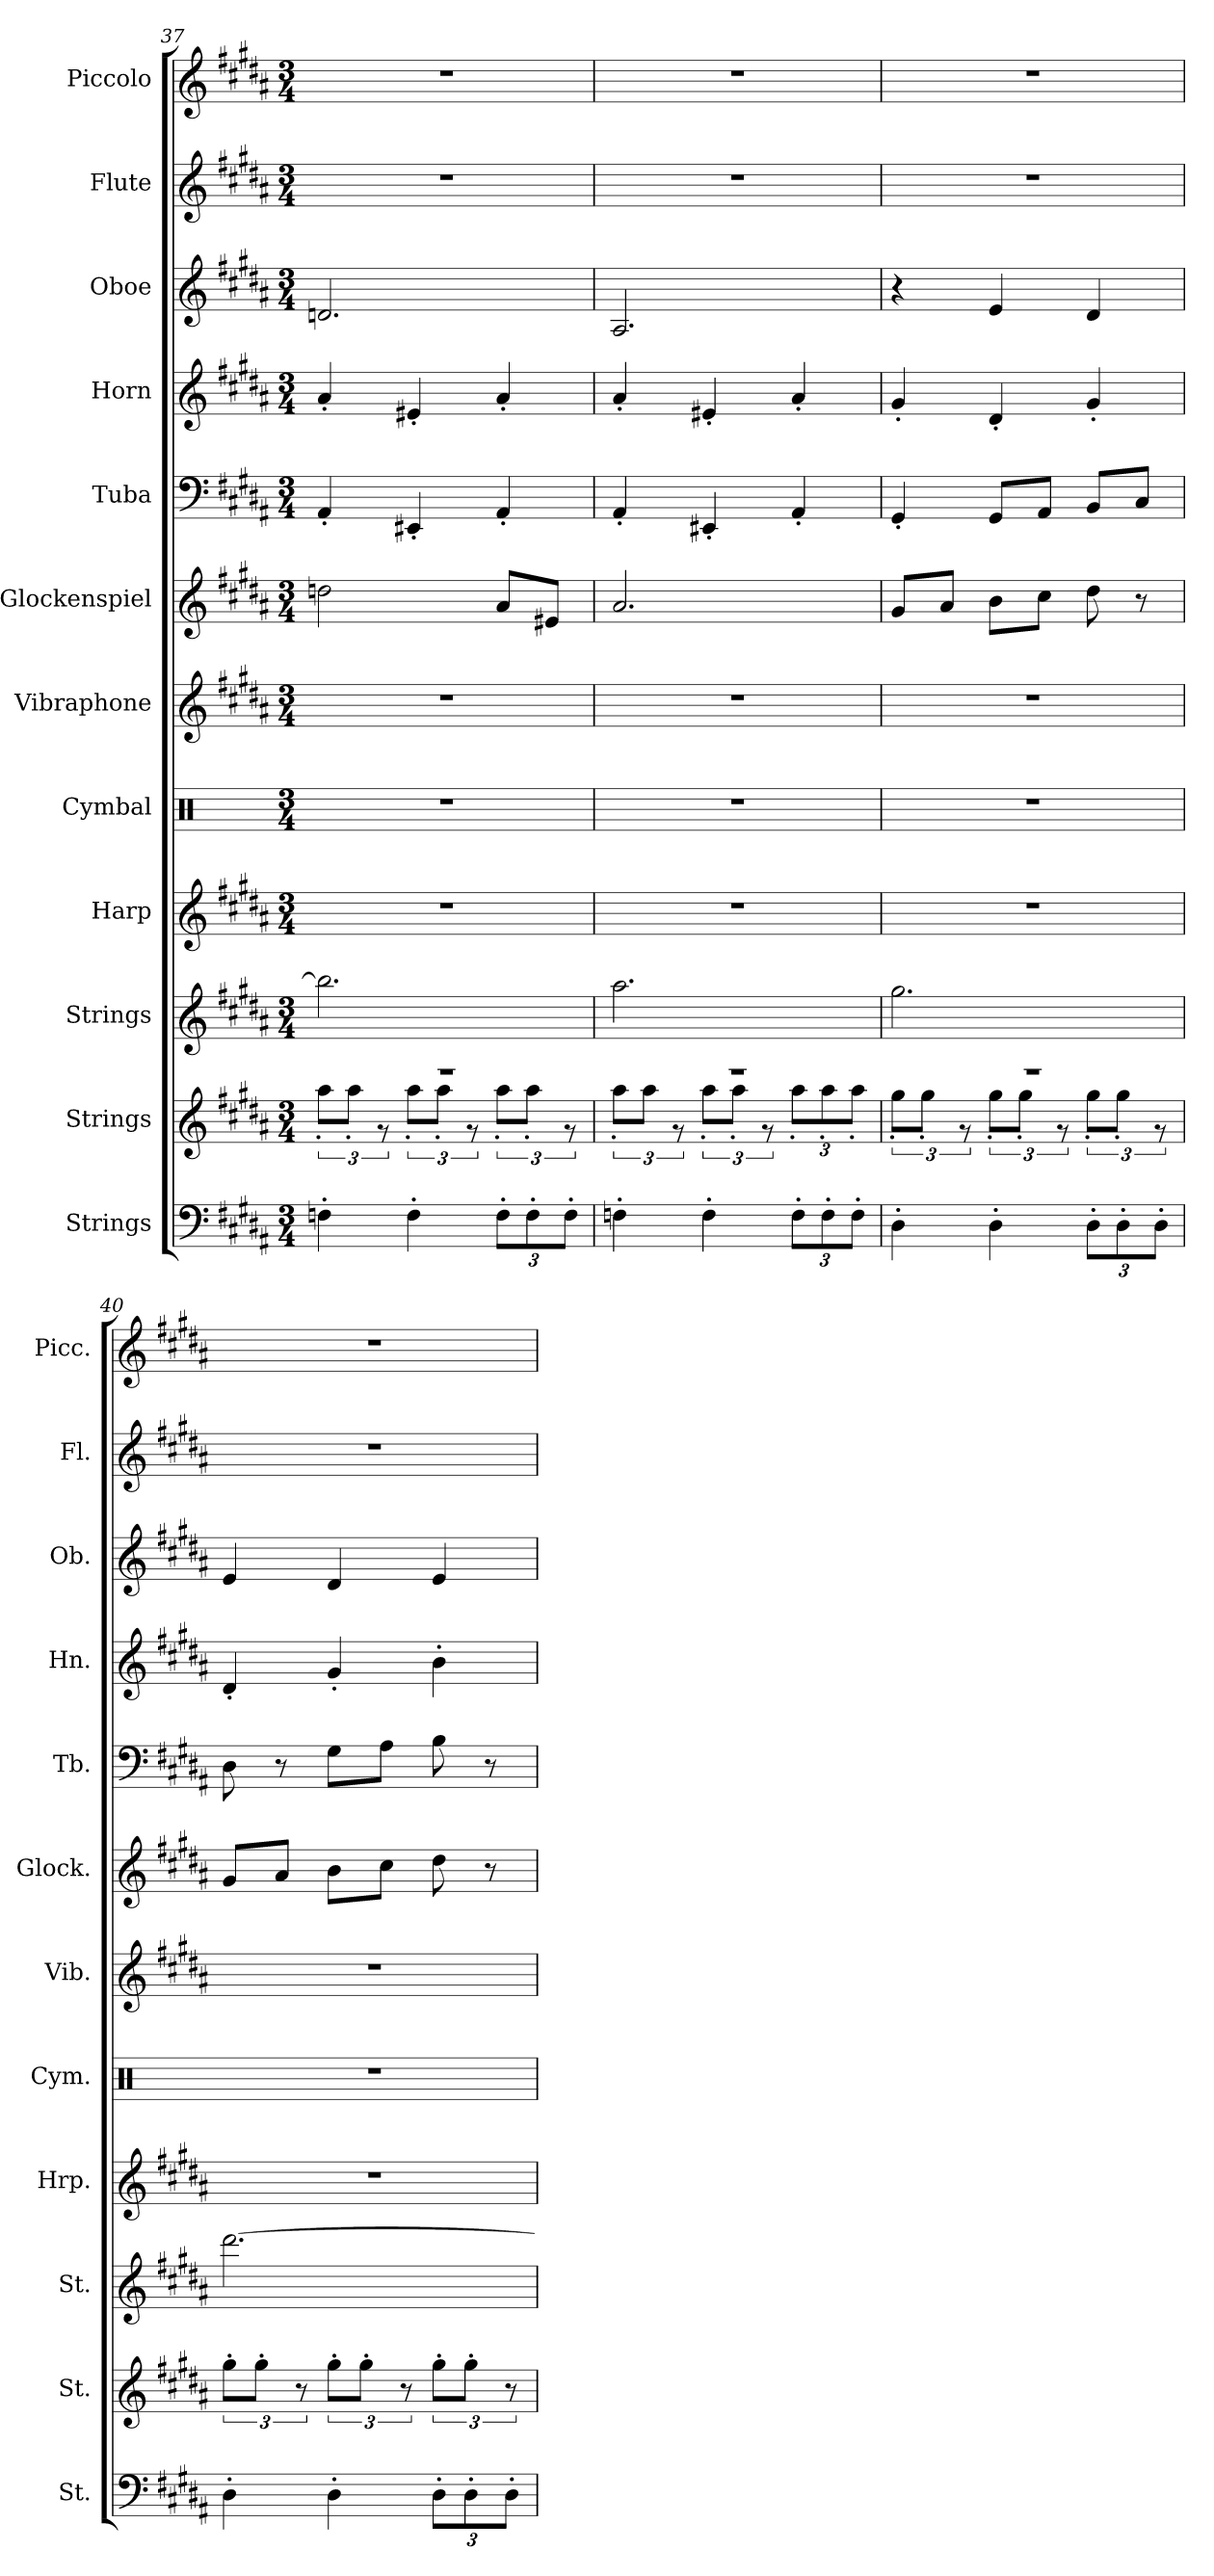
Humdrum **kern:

**kern	**kern	**kern	**kern	**kern	**kern	**kern	**kern	**kern	**kern	**kern	**kern
*part12	*part11	*part10	*part9	*part8	*part7	*part6	*part5	*part4	*part3	*part2	*part1
*staff12	*staff11	*staff10	*staff9	*staff8	*staff7	*staff6	*staff5	*staff4	*staff3	*staff2	*staff1
*I"Strings	*I"Strings	*I"Strings	*I"Harp	*I"Cymbal	*I"Vibraphone	*I"Glockenspiel	*I"Tuba	*I"Horn	*I"Oboe	*I"Flute	*I"Piccolo
*I'St.	*I'St.	*I'St.	*I'Hrp.	*I'Cym.	*I'Vib.	*I'Glock.	*I'Tb.	*I'Hn.	*I'Ob.	*I'Fl.	*I'Picc.
!!LO:PB:g=z
*clefF4	*clefG2	*clefG2	*clefG2	*clefX	*clefG2	*clefG2	*clefF4	*clefG2	*clefG2	*clefG2	*clefG2
*	*	*	*	*	*	*ITrd-14c-24	*	*ITrd7c12	*	*	*ITrd-7c-12
*k[f#c#g#d#a#]	*k[f#c#g#d#a#]	*k[f#c#g#d#a#]	*k[f#c#g#d#a#]	*k[]	*k[f#c#g#d#a#]	*k[f#c#g#d#a#]	*k[f#c#g#d#a#]	*k[f#c#g#d#a#]	*k[f#c#g#d#a#]	*k[f#c#g#d#a#]	*k[f#c#g#d#a#]
*M3/4	*M3/4	*M3/4	*M3/4	*M3/4	*M3/4	*M3/4	*M3/4	*M3/4	*M3/4	*M3/4	*M3/4
=37	=37	=37	=37	=37	=37	=37	=37	=37	=37	=37	=37
*	*^	*	*	*	*	*	*	*	*	*	*
4Fn'\	2.r	12aa#'\L	2.bb\]	2.r	2.r	2.r	2ddddn\	4AA#'/	4A#'/	2.dn/	2.r	2.r
.	.	12aa#'\J	.	.	.	.	.	.	.	.	.	.
.	.	12r	.	.	.	.	.	.	.	.	.	.
4F'\	.	12aa#'\L	.	.	.	.	.	4EE#X'/	4E#X'/	.	.	.
.	.	12aa#'\J	.	.	.	.	.	.	.	.	.	.
.	.	12r	.	.	.	.	.	.	.	.	.	.
*Xbrackettup	*	*	*	*	*	*	*	*	*	*	*	*
12F'\L	.	12aa#'\L	.	.	.	.	8aaa#/L	4AA#'/	4A#'/	.	.	.
12F'\	.	12aa#'\J	.	.	.	.	.	.	.	.	.	.
.	.	.	.	.	.	.	8eee#X/J	.	.	.	.	.
12F'\J	.	12r	.	.	.	.	.	.	.	.	.	.
=38	=38	=38	=38	=38	=38	=38	=38	=38	=38	=38	=38	=38
4Fn'\	2.r	12aa#'\L	2.aa#\	2.r	2.r	2.r	2.aaa#/	4AA#'/	4A#'/	2.A#/	2.r	2.r
.	.	12aa#\J	.	.	.	.	.	.	.	.	.	.
.	.	12r	.	.	.	.	.	.	.	.	.	.
4F'\	.	12aa#'\L	.	.	.	.	.	4EE#X'/	4E#X'/	.	.	.
.	.	12aa#'\J	.	.	.	.	.	.	.	.	.	.
.	.	12r	.	.	.	.	.	.	.	.	.	.
12F'\L	.	12aa#'\L	.	.	.	.	.	4AA#'/	4A#'/	.	.	.
12F'\	.	12aa#'\	.	.	.	.	.	.	.	.	.	.
12F'\J	.	12aa#'\J	.	.	.	.	.	.	.	.	.	.
=39	=39	=39	=39	=39	=39	=39	=39	=39	=39	=39	=39	=39
4D#'\	2.r	12gg#'\L	2.gg#\	2.r	2.r	2.r	8ggg#/L	4GG#'/	4G#'/	4r	2.r	2.r
.	.	12gg#'\J	.	.	.	.	.	.	.	.	.	.
.	.	.	.	.	.	.	8aaa#/J	.	.	.	.	.
.	.	12r	.	.	.	.	.	.	.	.	.	.
4D#'\	.	12gg#'\L	.	.	.	.	8bbb\L	8GG#/L	4D#'/	4e/	.	.
.	.	12gg#'\J	.	.	.	.	.	.	.	.	.	.
.	.	.	.	.	.	.	8cccc#\J	8AA#/J	.	.	.	.
.	.	12r	.	.	.	.	.	.	.	.	.	.
12D#'\L	.	12gg#'\L	.	.	.	.	8dddd#\	8BB/L	4G#'/	4d#/	.	.
12D#'\	.	12gg#'\J	.	.	.	.	.	.	.	.	.	.
.	.	.	.	.	.	.	8r	8C#/J	.	.	.	.
12D#'\J	.	12r	.	.	.	.	.	.	.	.	.	.
*	*v	*v	*	*	*	*	*	*	*	*	*	*
=40	=40	=40	=40	=40	=40	=40	=40	=40	=40	=40	=40
4D#'\	12gg#'\L	[2.ddd#\	2.r	2.r	2.r	8ggg#/L	8D#\	4D#'/	4e/	2.r	2.r
.	12gg#'\J	.	.	.	.	.	.	.	.	.	.
.	.	.	.	.	.	8aaa#/J	8r	.	.	.	.
.	12r	.	.	.	.	.	.	.	.	.	.
4D#'\	12gg#'\L	.	.	.	.	8bbb\L	8G#\L	4G#'/	4d#/	.	.
.	12gg#'\J	.	.	.	.	.	.	.	.	.	.
.	.	.	.	.	.	8cccc#\J	8A#\J	.	.	.	.
.	12r	.	.	.	.	.	.	.	.	.	.
12D#'\L	12gg#'\L	.	.	.	.	8dddd#\	8B\	4B'\	4e/	.	.
12D#'\	12gg#'\J	.	.	.	.	.	.	.	.	.	.
.	.	.	.	.	.	8r	8r	.	.	.	.
12D#'\J	12r	.	.	.	.	.	.	.	.	.	.
=	=	=	=	=	=	=	=	=	=	=	=
*-	*-	*-	*-	*-	*-	*-	*-	*-	*-	*-	*-
